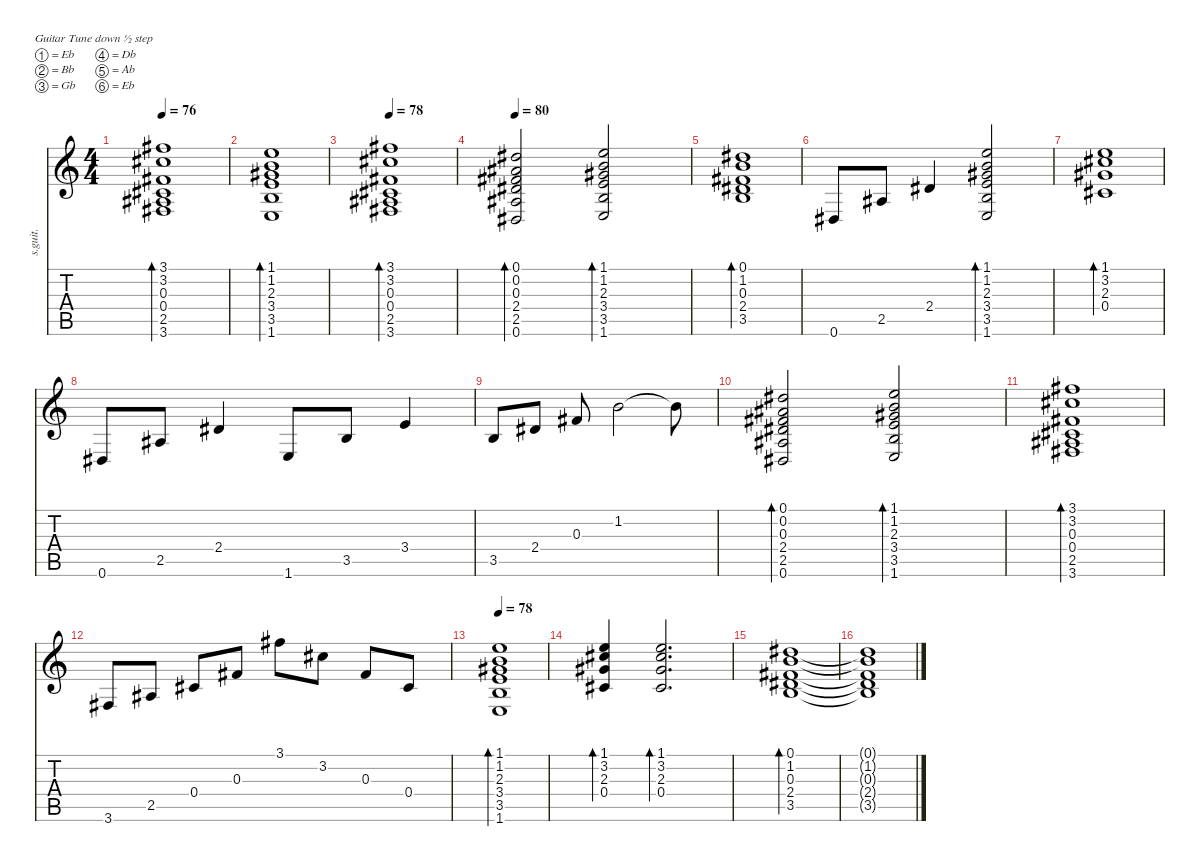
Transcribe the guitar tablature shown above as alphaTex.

\defaultSystemsLayout 4
\hideDynamics
\bracketExtendMode nobrackets
\track ("Izzy Stradlin (Rhythm I)" "s.guit.") {instrument electricguitarclean}
\staff {score tabs}
\tuning (Eb4 Bb3 Gb3 Db3 Ab2 Eb2)
\ts (4 4)
\tempo 76
\clef g2
\ks c
(3.1{acc #} 3.2{acc #} 0.3{acc #} 0.4{acc #} 2.5{acc #} 3.6{acc #}).1{bd 30 lyrics (0 "") lyrics (1 "") lyrics (2 "") lyrics (3 "") lyrics (4 "") dy mf} |
(1.1 1.2 2.3{acc #} 3.4 3.5 1.6).1{bd 30 lyrics (0 "") lyrics (1 "") lyrics (2 "") lyrics (3 "") lyrics (4 "")} |
\tempo 78
(3.1{acc #} 3.2{acc #} 0.3{acc #} 0.4{acc #} 2.5{acc #} 3.6{acc #}).1{bd 30 lyrics (0 "") lyrics (1 "") lyrics (2 "") lyrics (3 "") lyrics (4 "")} |
\tempo 80
(0.1{acc #} 0.2{acc #} 0.3{acc #} 2.4{acc #} 2.5{acc #} 0.6{acc #}).2{bd 30 lyrics (0 "") lyrics (1 "") lyrics (2 "") lyrics (3 "") lyrics (4 "")} (1.1 1.2 2.3{acc #} 3.4 3.5 1.6).2{bd 30 lyrics (0 "") lyrics (1 "") lyrics (2 "") lyrics (3 "") lyrics (4 "")} |
(0.1{acc #} 1.2 0.3{acc #} 2.4{acc #} 3.5).1{bd 30 lyrics (0 "") lyrics (1 "") lyrics (2 "") lyrics (3 "") lyrics (4 "")} |
0.6{acc #}.8{lyrics (0 "") lyrics (1 "") lyrics (2 "") lyrics (3 "") lyrics (4 "")} 2.5{acc #}.8{lyrics (0 "") lyrics (1 "") lyrics (2 "") lyrics (3 "") lyrics (4 "")} 2.4{acc #}.4{lyrics (0 "") lyrics (1 "") lyrics (2 "") lyrics (3 "") lyrics (4 "")} (1.1 1.2 2.3{acc #} 3.4 3.5 1.6).2{bd 30 lyrics (0 "") lyrics (1 "") lyrics (2 "") lyrics (3 "") lyrics (4 "")} |
(1.1 3.2{acc #} 2.3{acc #} 0.4{acc #}).1{bd 30 lyrics (0 "") lyrics (1 "") lyrics (2 "") lyrics (3 "") lyrics (4 "")} |
0.6{acc #}.8{lyrics (0 "") lyrics (1 "") lyrics (2 "") lyrics (3 "") lyrics (4 "")} 2.5{acc #}.8{lyrics (0 "") lyrics (1 "") lyrics (2 "") lyrics (3 "") lyrics (4 "")} 2.4{acc #}.4{lyrics (0 "") lyrics (1 "") lyrics (2 "") lyrics (3 "") lyrics (4 "")} 1.6.8{lyrics (0 "") lyrics (1 "") lyrics (2 "") lyrics (3 "") lyrics (4 "")} 3.5.8{lyrics (0 "") lyrics (1 "") lyrics (2 "") lyrics (3 "") lyrics (4 "")} 3.4.4{lyrics (0 "") lyrics (1 "") lyrics (2 "") lyrics (3 "") lyrics (4 "")} |
3.5.8{lyrics (0 "") lyrics (1 "") lyrics (2 "") lyrics (3 "") lyrics (4 "")} 2.4{acc #}.8{lyrics (0 "") lyrics (1 "") lyrics (2 "") lyrics (3 "") lyrics (4 "")} 0.3{acc #}.8{lyrics (0 "") lyrics (1 "") lyrics (2 "") lyrics (3 "") lyrics (4 "")} 1.2.2{lyrics (0 "") lyrics (1 "") lyrics (2 "") lyrics (3 "") lyrics (4 "")} 1.2{t}.8{lyrics (0 "") lyrics (1 "") lyrics (2 "") lyrics (3 "") lyrics (4 "")} |
(0.1{acc #} 0.2{acc #} 0.3{acc #} 2.4{acc #} 2.5{acc #} 0.6{acc #}).2{bd 30 lyrics (0 "") lyrics (1 "") lyrics (2 "") lyrics (3 "") lyrics (4 "")} (1.1 1.2 2.3{acc #} 3.4 3.5 1.6).2{bd 30 lyrics (0 "") lyrics (1 "") lyrics (2 "") lyrics (3 "") lyrics (4 "")} |
(3.1{acc #} 3.2{acc #} 0.3{acc #} 0.4{acc #} 2.5{acc #} 3.6{acc #}).1{bd 30 lyrics (0 "") lyrics (1 "") lyrics (2 "") lyrics (3 "") lyrics (4 "")} |
3.6{acc #}.8{lyrics (0 "") lyrics (1 "") lyrics (2 "") lyrics (3 "") lyrics (4 "")} 2.5{acc #}.8{lyrics (0 "") lyrics (1 "") lyrics (2 "") lyrics (3 "") lyrics (4 "")} 0.4{acc #}.8{lyrics (0 "") lyrics (1 "") lyrics (2 "") lyrics (3 "") lyrics (4 "")} 0.3{acc #}.8{lyrics (0 "") lyrics (1 "") lyrics (2 "") lyrics (3 "") lyrics (4 "")} 3.1{acc #}.8{lyrics (0 "") lyrics (1 "") lyrics (2 "") lyrics (3 "") lyrics (4 "")} 3.2{acc #}.8{lyrics (0 "") lyrics (1 "") lyrics (2 "") lyrics (3 "") lyrics (4 "")} 0.3{acc #}.8{lyrics (0 "") lyrics (1 "") lyrics (2 "") lyrics (3 "") lyrics (4 "")} 0.4{acc #}.8{lyrics (0 "") lyrics (1 "") lyrics (2 "") lyrics (3 "") lyrics (4 "")} |
\tempo 78
(1.1 1.2 2.3{acc #} 3.4 3.5 1.6).1{bd 30 lyrics (0 "") lyrics (1 "") lyrics (2 "") lyrics (3 "") lyrics (4 "")} |
(1.1 3.2{acc #} 2.3{acc #} 0.4{acc #}).4{bd 30 lyrics (0 "") lyrics (1 "") lyrics (2 "") lyrics (3 "") lyrics (4 "")} (1.1 3.2{acc #} 2.3{acc #} 0.4{acc #}).2{d bd 30 lyrics (0 "") lyrics (1 "") lyrics (2 "") lyrics (3 "") lyrics (4 "")} |
(0.1{acc #} 1.2 0.3{acc #} 2.4{acc #} 3.5).1{bd 30 lyrics (0 "") lyrics (1 "") lyrics (2 "") lyrics (3 "") lyrics (4 "")} |
(0.1{t acc #} 1.2{t} 0.3{t acc #} 2.4{t acc #} 3.5{t}).1{lyrics (0 "") lyrics (1 "") lyrics (2 "") lyrics (3 "") lyrics (4 "")}
